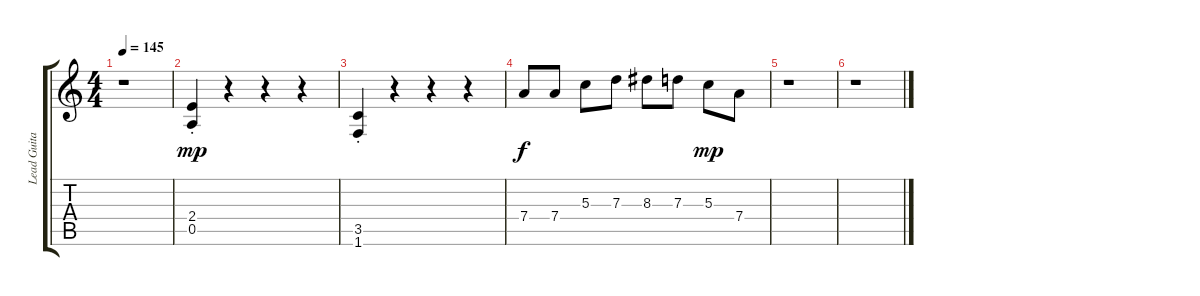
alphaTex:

\track ("Lead Guitar" "Lead Guita") {instrument distortionguitar}
\staff {score tabs}
\tuning (E4 B3 G3 D3 A2 E2) {hide}
\ts (4 4)
\tempo 145
\clef g2
\ks c
r.1{dy mp} |
(2.4{st} 0.5{st}).4 r.4 r.4 r.4 |
(3.5{st} 1.6{st}).4 r.4 r.4 r.4 |
7.4.8{dy f} 7.4.8 5.3.8 7.3.8 8.3.8 7.3.8 5.3.8{dy mp} 7.4.8 |
r.1 |
r.1
